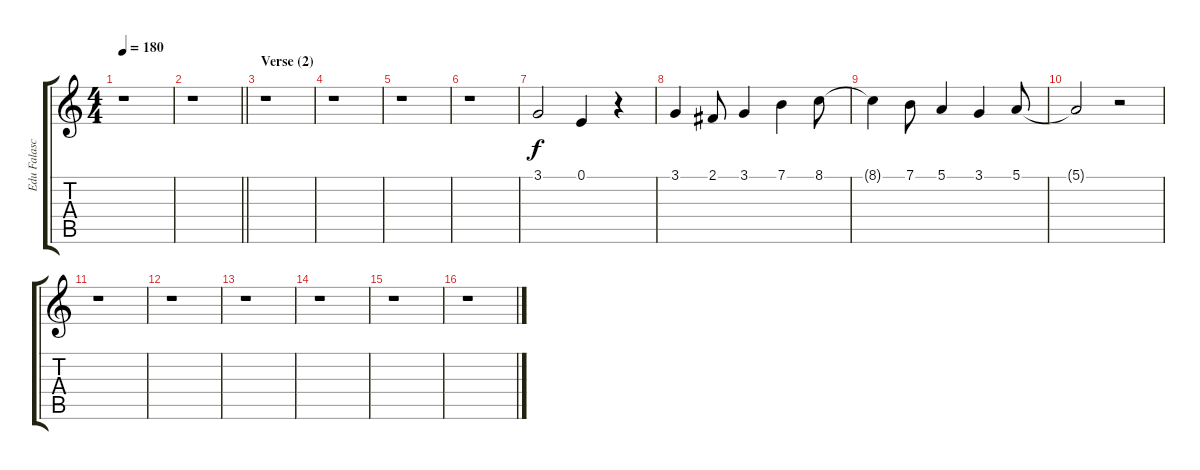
\track ("Edu Falaschi" "Edu Falasc") {instrument clarinet}
\staff {score tabs}
\tuning (E4 B3 G3 D3 A2 E2) {hide}
\ts (4 4)
\tempo 180
\clef g2
\ks c
r.1{dy mp} |
\barLineRight lightlight
r.1 |
\section ("" "Verse (2)")
r.1 |
r.1 |
r.1 |
r.1 |
3.1.2{dy f} 0.1.4 r.4 |
3.1.4 2.1.8 3.1.4 7.1.4 8.1.8 |
8.1{t}.4 7.1.8 5.1.4 3.1.4 5.1.8 |
5.1{t}.2 r.2 |
r.1 |
r.1 |
r.1 |
r.1 |
r.1 |
r.1
